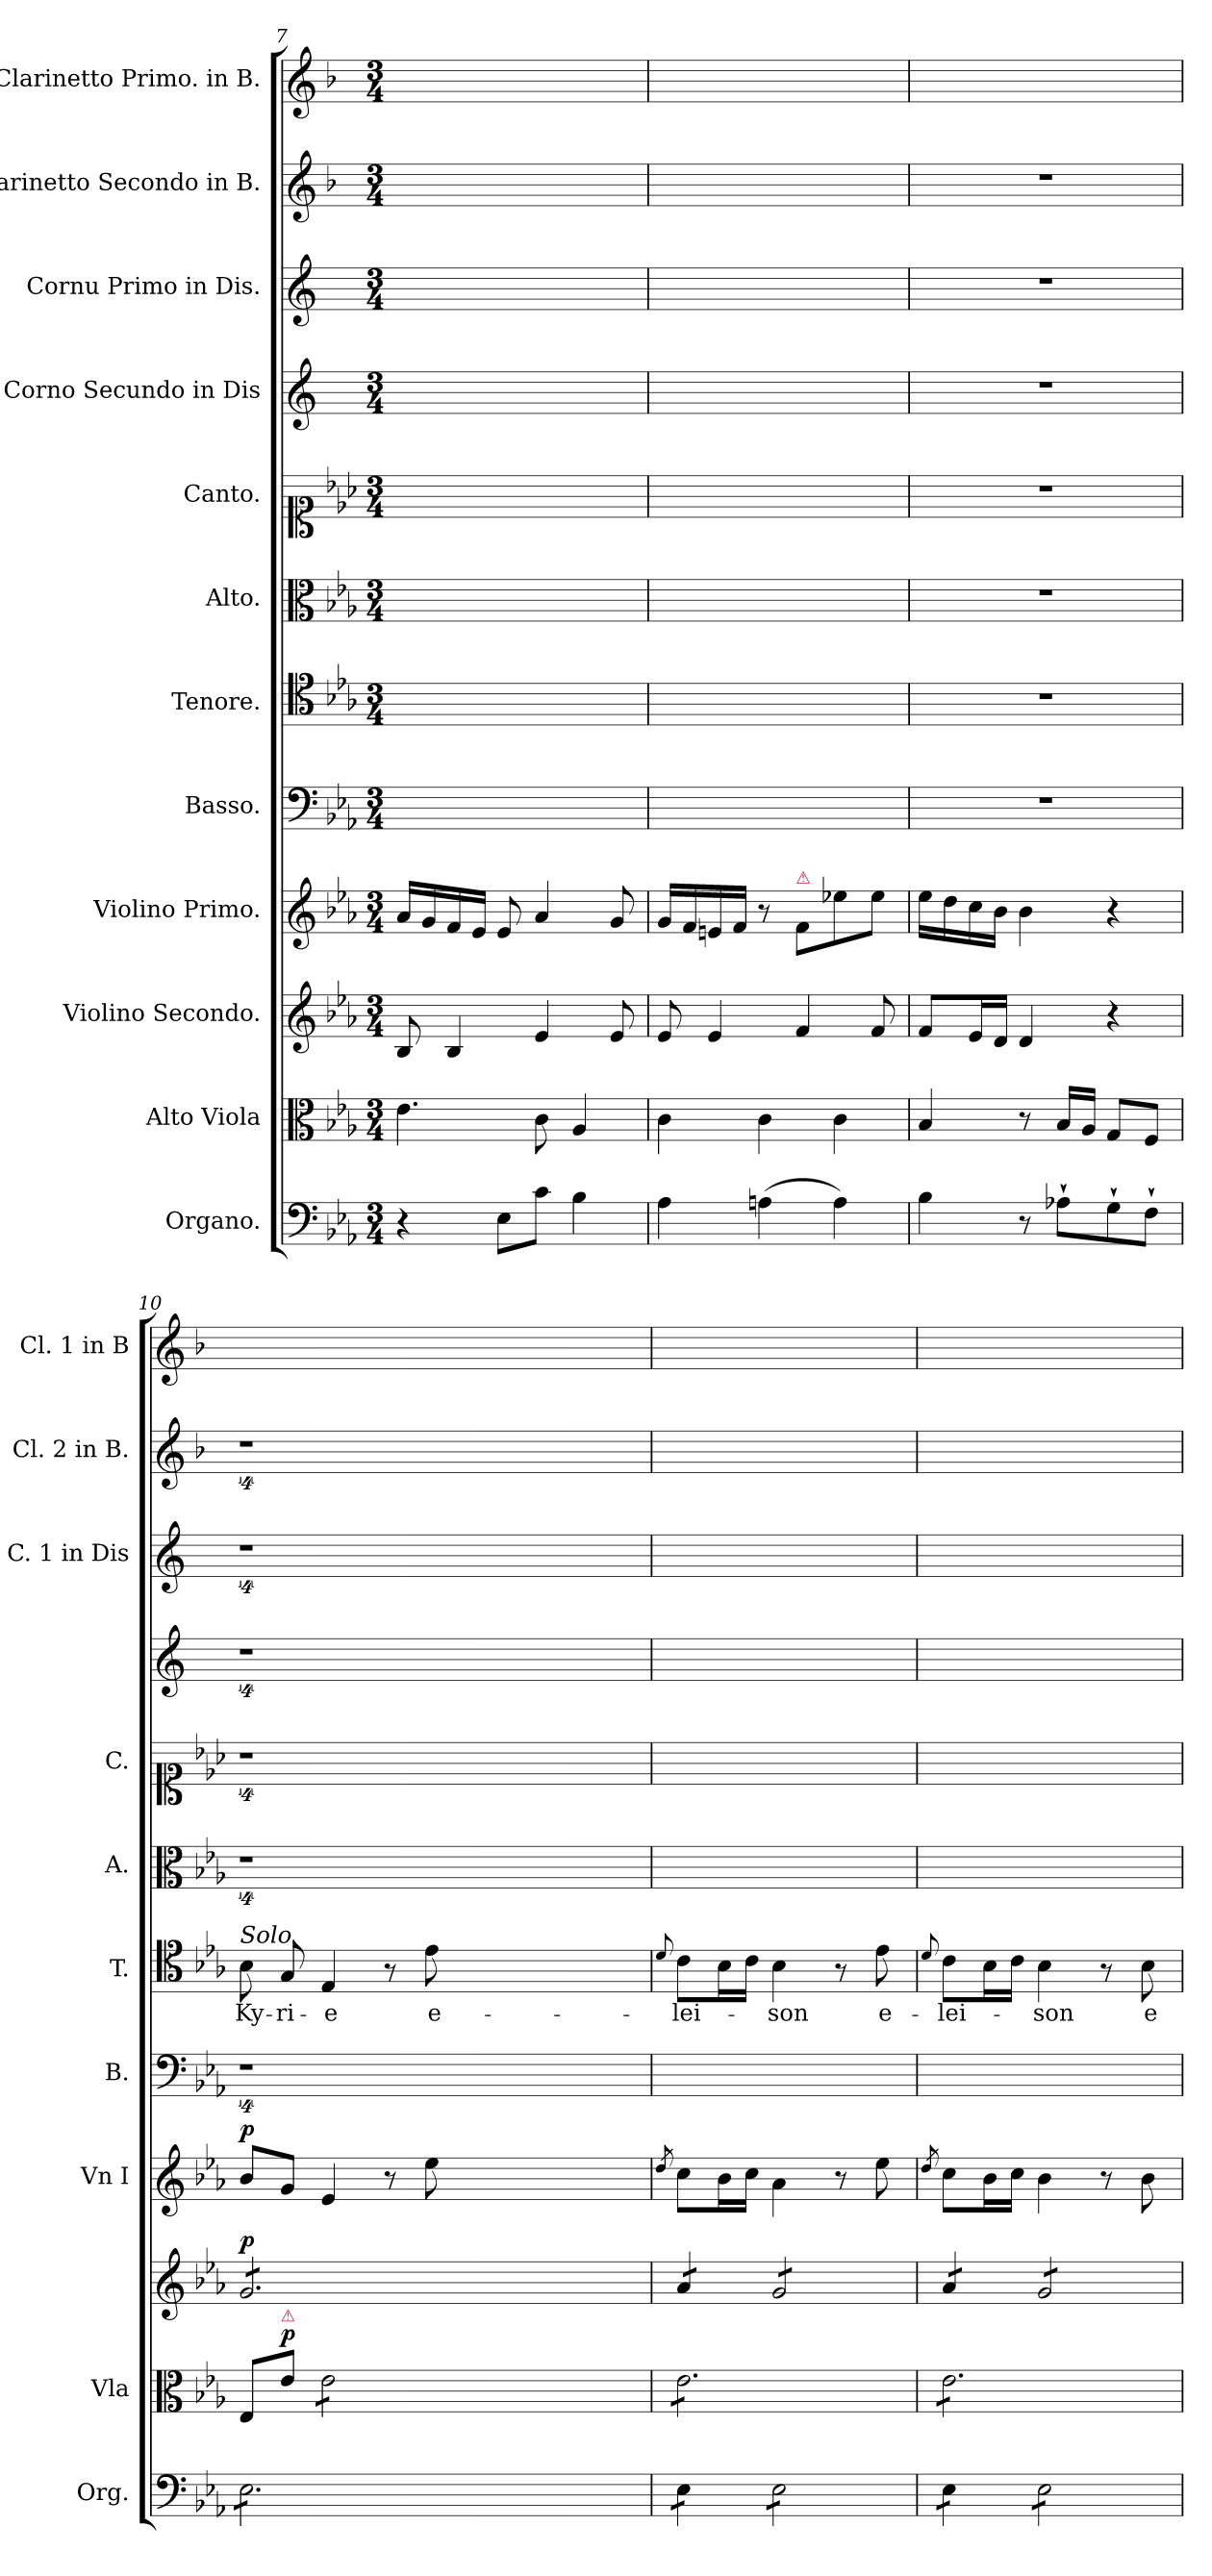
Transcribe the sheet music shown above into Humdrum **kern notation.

**kern	**kern	**dynam	**kern	**dynam	**kern	**dynam	**kern	**kern	**text	**kern	**kern	**kern	**kern	**kern	**kern
*part12	*part11	*part11	*part10	*part10	*part9	*part9	*part8	*part7	*part7	*part6	*part5	*part4	*part3	*part2	*part1
*staff12	*staff11	*staff11	*staff10	*staff10	*staff9	*staff9	*staff8	*staff7	*staff7	*staff6	*staff5	*staff4	*staff3	*staff2	*staff1
*I"Organo.	*I"Alto Viola	*	*I"Violino Secondo.	*	*I"Violino Primo.	*	*I"Basso.	*I"Tenore.	*	*I"Alto.	*I"Canto.	*I"Corno Secundo in Dis	*I"Cornu Primo in Dis.	*I"Clarinetto Secondo in B.	*I"Clarinetto Primo. in B.
*I'Org.	*I'Vla	*	*	*	*I'Vn I	*	*I'B.	*I'T.	*	*I'A.	*I'C.	*	*I'C. 1 in Dis	*I'Cl. 2 in B.	*I'Cl. 1 in B
*clefF4	*clefC3	*	*clefG2	*	*clefG2	*	*clefF4	*clefC4	*	*clefC3	*clefC1	*clefG2	*clefG2	*clefG2	*clefG2
*	*	*	*	*	*	*	*	*	*	*	*	*ITrd-2c-3	*ITrd5c9	*ITrd1c2	*ITrd1c2
*k[b-e-a-]	*k[b-e-a-]	*	*k[b-e-a-]	*	*k[b-e-a-]	*	*k[b-e-a-]	*k[b-e-a-]	*	*k[b-e-a-]	*k[b-e-a-]	*k[b-e-a-]	*k[b-e-a-]	*k[b-e-a-]	*k[b-e-a-]
*E-:	*E-:	*	*E-:	*	*E-:	*	*E-:	*E-:	*	*E-:	*E-:	*E-:	*E-:	*E-:	*E-:
*M3/4	*M3/4	*	*M3/4	*	*M3/4	*	*M3/4	*M3/4	*	*M3/4	*M3/4	*M3/4	*M3/4	*M3/4	*M3/4
=7	=7	=7	=7	=7	=7	=7	=7	=7	=7	=7	=7	=7	=7	=7	=7
4r	4.e-\	.	8B-/	.	16a-/LL	.	2.ryy	2.ryy	.	2.ryy	2.ryy	2.ryy	2.ryy	2.ryy	2.ryy
.	.	.	.	.	16g/	.	.	.	.	.	.	.	.	.	.
.	.	.	4B-/	.	16f/	.	.	.	.	.	.	.	.	.	.
.	.	.	.	.	16e-/JJ	.	.	.	.	.	.	.	.	.	.
8E-\L	.	.	.	.	8e-/	.	.	.	.	.	.	.	.	.	.
8c\J	8c\	.	4e-/	.	4a-/	.	.	.	.	.	.	.	.	.	.
4B-\	4A-/	.	.	.	.	.	.	.	.	.	.	.	.	.	.
.	.	.	8e-/	.	8g/	.	.	.	.	.	.	.	.	.	.
=8	=8	=8	=8	=8	=8	=8	=8	=8	=8	=8	=8	=8	=8	=8	=8
4A-\	4c\	.	8e-/	.	16g/LL	.	2.ryy	2.ryy	.	2.ryy	2.ryy	2.ryy	2.ryy	2.ryy	2.ryy
.	.	.	.	.	16f/	.	.	.	.	.	.	.	.	.	.
.	.	.	4e-/	.	16en/	.	.	.	.	.	.	.	.	.	.
.	.	.	.	.	16f/JJ	.	.	.	.	.	.	.	.	.	.
(4An\	4c\	.	.	.	8r	.	.	.	.	.	.	.	.	.	.
!	!	!	!	!	!LO:TX:a:color=crimson:t=⚠	!	!	!	!	!	!	!	!	!	!
.	.	.	4f/	.	8f/L	.	.	.	.	.	.	.	.	.	.
4A\)	4c\	.	.	.	8ee-X\	.	.	.	.	.	.	.	.	.	.
.	.	.	8f/	.	8ee-\J	.	.	.	.	.	.	.	.	.	.
=9	=9	=9	=9	=9	=9	=9	=9	=9	=9	=9	=9	=9	=9	=9	=9
4B-\	4B-/	.	8f/L	.	16ee-\LL	.	2.r	2.r	.	2.r	2.r	2.r	2.r	2.r	2.ryy
.	.	.	.	.	16dd\	.	.	.	.	.	.	.	.	.	.
.	.	.	16e-/L	.	16cc\	.	.	.	.	.	.	.	.	.	.
.	.	.	16d/JJ	.	16b-\JJ	.	.	.	.	.	.	.	.	.	.
8r	8r	.	4d/	.	4b-\	.	.	.	.	.	.	.	.	.	.
8A-X`\L	16B-/LL	.	.	.	.	.	.	.	.	.	.	.	.	.	.
.	16A-/JJ	.	.	.	.	.	.	.	.	.	.	.	.	.	.
8G`\	8G/L	.	4r	.	4r	.	.	.	.	.	.	.	.	.	.
8F`\J	8F/J	.	.	.	.	.	.	.	.	.	.	.	.	.	.
=10	=10	=10	=10	=10	=10	=10	=10	=10	=10	=10	=10	=10	=10	=10	=10
!	!	!	!	!	!	!	!	!LO:TX:a:i:t=Solo	!	!	!	!	!	!	!
!	!	!	!LO:TX:a:color=crimson:t=⚠	!	!	!	!	!	!	!	!	!	!	!	!
!	!	!	!	!LO:DY:a	!	!LO:DY:a	!	!	!	!	!	!	!	!	!
*tremolo	*	*	*	*	*	*	*	*	*	*	*	*	*	*	*
*	*	*	*tremolo	*	*	*	*	*	*	*	*	*	*	*	*
8E-\L	8E-/L	.	8g/L	p	8b-/L	p	4%9r	8B-\	Ky-	4%9r	4%9r	4%9r	4%9r	4%9r	2.ryy
!	!LO:TX:a:color=crimson:t=⚠	!	!	!	!	!	!	!	!	!	!	!	!	!	!
!	!	!LO:DY:a	!	!	!	!	!	!	!	!	!	!	!	!	!
8E-\	8e-\J	p	8g/	.	8g/J	.	.	8G/	-ri-	.	.	.	.	.	.
*	*tremolo	*	*	*	*	*	*	*	*	*	*	*	*	*	*
8E-\	8e-\L	.	8g/	.	4e-/	.	.	4E-/	-e	.	.	.	.	.	.
8E-\	8e-\	.	8g/	.	.	.	.	.	.	.	.	.	.	.	.
8E-\	8e-\	.	8g/	.	8r	.	.	8r	.	.	.	.	.	.	.
8E-\J	8e-\J	.	8g/J	.	8ee-\	.	.	8e-\	e-	.	.	.	.	.	.
1.ryy	1.ryy	.	1.ryy	.	1.ryy	.	.	1.ryy	.	.	.	.	.	.	1.ryy
=11	=11	=11	=11	=11	=11	=11	=11	=11	=11	=11	=11	=11	=11	=11	=11
.	.	.	.	.	8qdd/	.	.	8qqd/	.	.	.	.	.	.	.
8E-\L	8e-\L	.	8a-/L	.	8cc\L	.	2.ryy	8c\L	-lei-	2.ryy	2.ryy	2.ryy	2.ryy	2.ryy	2.ryy
8E-\J	8e-\	.	8a-/J	.	16b-\L	.	.	16B-\L	.	.	.	.	.	.	.
.	.	.	.	.	16cc\JJ	.	.	16c\JJ	.	.	.	.	.	.	.
8E-\L	8e-\	.	8g/L	.	4a-\	.	.	4B-\	-son	.	.	.	.	.	.
8E-\	8e-\	.	8g/	.	.	.	.	.	.	.	.	.	.	.	.
8E-\	8e-\	.	8g/	.	8r	.	.	8r	.	.	.	.	.	.	.
!	!	!	!	!	!	!	!	!	!LO:LY:i	!	!	!	!	!	!
8E-\J	8e-\J	.	8g/J	.	8ee-\	.	.	8e-\	e-	.	.	.	.	.	.
=12	=12	=12	=12	=12	=12	=12	=12	=12	=12	=12	=12	=12	=12	=12	=12
.	.	.	.	.	8qdd/	.	.	8qqd/	.	.	.	.	.	.	.
!	!	!	!	!	!	!	!	!	!LO:LY:i	!	!	!	!	!	!
8E-\L	8e-\L	.	8a-/L	.	8cc\L	.	2.ryy	8c\L	-lei-	2.ryy	2.ryy	2.ryy	2.ryy	2.ryy	2.ryy
8E-\J	8e-\	.	8a-/J	.	16b-\L	.	.	16B-\L	.	.	.	.	.	.	.
.	.	.	.	.	16cc\JJ	.	.	16c\JJ	.	.	.	.	.	.	.
!	!	!	!	!	!	!	!	!	!LO:LY:i	!	!	!	!	!	!
8E-\L	8e-\	.	8g/L	.	4b-\	.	.	4B-\	-son	.	.	.	.	.	.
8E-\	8e-\	.	8g/	.	.	.	.	.	.	.	.	.	.	.	.
8E-\	8e-\	.	8g/	.	8r	.	.	8r	.	.	.	.	.	.	.
!	!	!	!	!	!	!	!	!	!LO:LY:i	!	!	!	!	!	!
8E-\J	8e-\J	.	8g/J	.	8b-\	.	.	8B-\	e-	.	.	.	.	.	.
*	*	*	*Xtremolo	*	*	*	*	*	*	*	*	*	*	*	*
*	*Xtremolo	*	*	*	*	*	*	*	*	*	*	*	*	*	*
*Xtremolo	*	*	*	*	*	*	*	*	*	*	*	*	*	*	*
=	=	=	=	=	=	=	=	=	=	=	=	=	=	=	=
*-	*-	*-	*-	*-	*-	*-	*-	*-	*-	*-	*-	*-	*-	*-	*-
